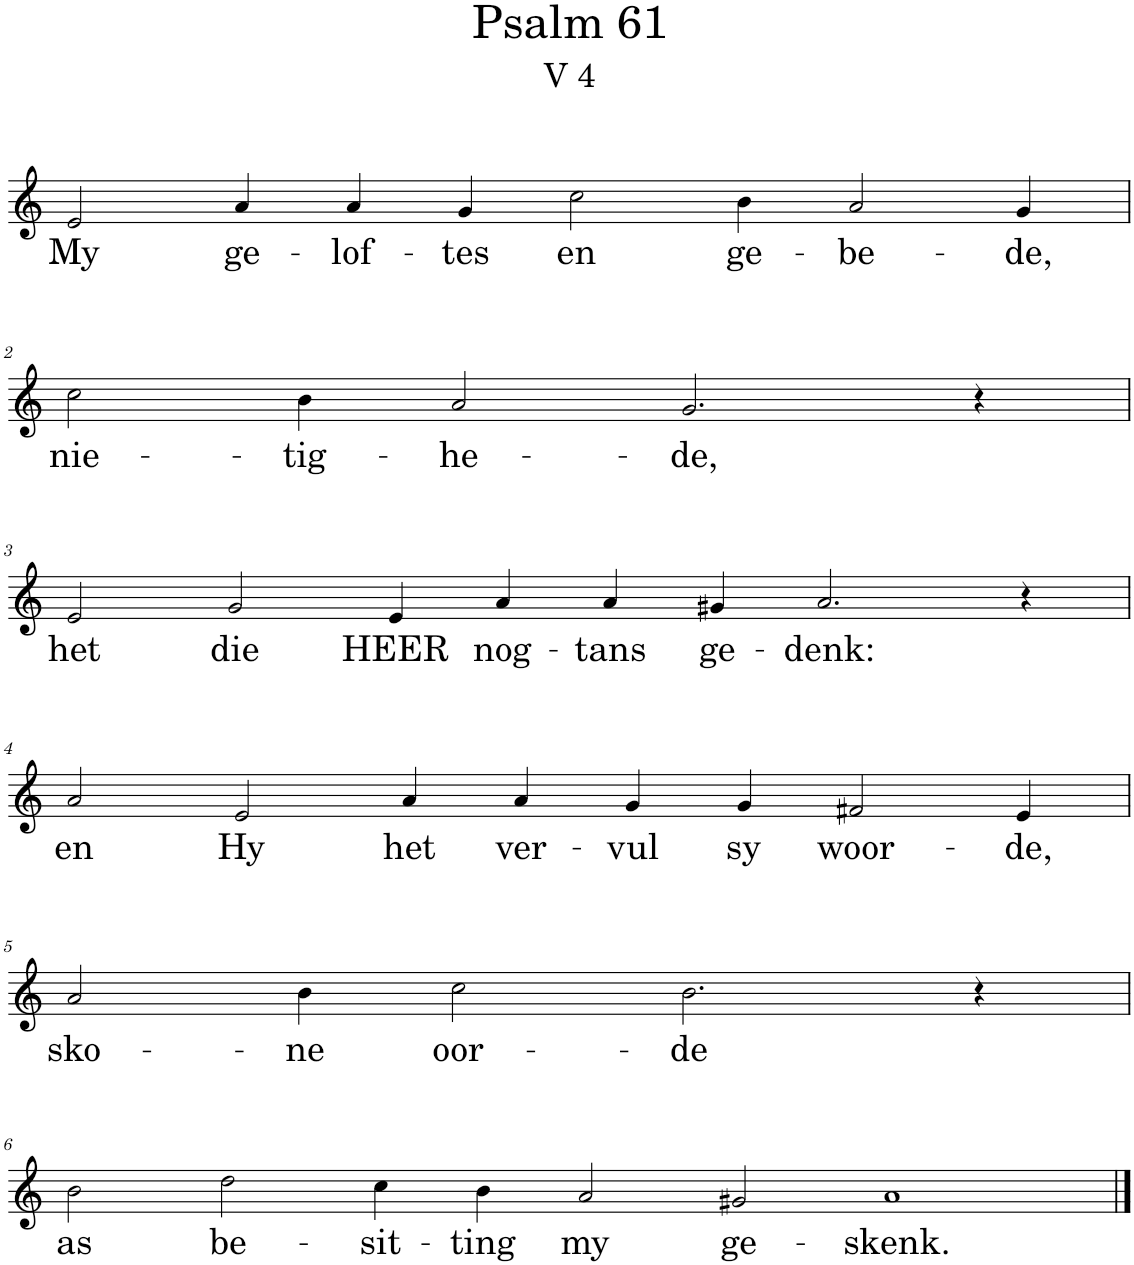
**kern	**text
*part1	*part1
*staff1	*staff1
*I"Pipe Organ	*
*I'Org.	*
*clefG2	*
*k[]	*
*M11/4	*
=1	=1
!	!LO:LY:b
2e/	My
!	!LO:LY:b
4a/	ge-
!	!LO:LY:b
4a/	-lof-
!	!LO:LY:b
4g/	-tes
!	!LO:LY:b
2cc\	en
!	!LO:LY:b
4b\	ge-
!	!LO:LY:b
2a/	-be-
!	!LO:LY:b
4g/	-de,
!!LO:LB:g=z
=2	=2
*M9/4	*
!	!LO:LY:b
2cc\	nie-
!	!LO:LY:b
4b\	-tig-
!	!LO:LY:b
2a/	-he-
!	!LO:LY:b
2.g/	-de,
4r	.
!!LO:LB:g=z
=3	=3
*M12/4	*
!	!LO:LY:b
2e/	het
!	!LO:LY:b
2g/	die
!	!LO:LY:b
4e/	HEER
!	!LO:LY:b
4a/	nog-
!	!LO:LY:b
4a/	-tans
!	!LO:LY:b
4g#X/	ge-
!	!LO:LY:b
2.a/	-denk:
4r	.
!!LO:LB:g=z
=4	=4
*M11/4	*
!	!LO:LY:b
2a/	en
!	!LO:LY:b
2e/	Hy
!	!LO:LY:b
4a/	het
!	!LO:LY:b
4a/	ver-
!	!LO:LY:b
4g/	-vul
!	!LO:LY:b
4g/	sy
!	!LO:LY:b
2f#X/	woor-
!	!LO:LY:b
4e/	-de,
!!LO:LB:g=z
=5	=5
*M9/4	*
!	!LO:LY:b
2a/	sko-
!	!LO:LY:b
4b\	-ne
!	!LO:LY:b
2cc\	oor-
!	!LO:LY:b
2.b\	-de
4r	.
!!LO:LB:g=z
=6	=6
*M14/4	*
!	!LO:LY:b
2b\	as
!	!LO:LY:b
2dd\	be-
!	!LO:LY:b
4cc\	-sit-
!	!LO:LY:b
4b\	-ting
!	!LO:LY:b
2a/	my
!	!LO:LY:b
2g#X/	ge-
!	!LO:LY:b
1a	-skenk.
==	==
*-	*-
